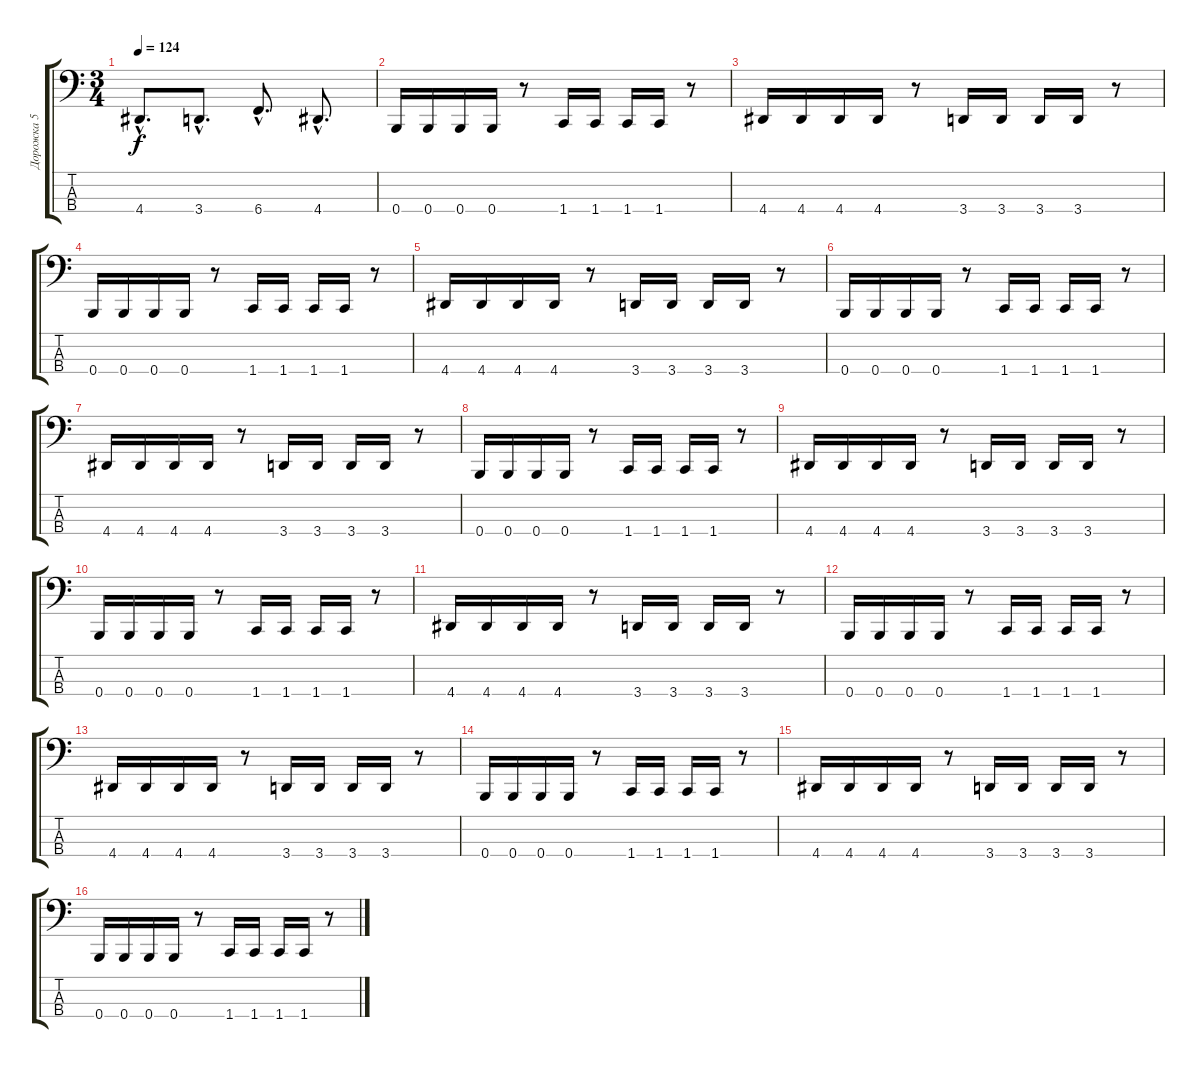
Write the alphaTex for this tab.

\track ("Дорожка 5" "Дорожка 5") {instrument electricbasspick}
\staff {score tabs}
\tuning (E2 B1 Gb1 B0) {hide}
\ts (3 4)
\tempo 124
\clef f4
\ks c
4.4{hac}.8{d dy f} 3.4{hac}.8{d} 6.4{hac}.8{d} 4.4{hac}.8{d} |
0.4.16 0.4.16 0.4.16 0.4.16 r.8 1.4.16 1.4.16 1.4.16 1.4.16 r.8 |
4.4.16 4.4.16 4.4.16 4.4.16 r.8 3.4.16 3.4.16 3.4.16 3.4.16 r.8 |
0.4.16 0.4.16 0.4.16 0.4.16 r.8 1.4.16 1.4.16 1.4.16 1.4.16 r.8 |
4.4.16 4.4.16 4.4.16 4.4.16 r.8 3.4.16 3.4.16 3.4.16 3.4.16 r.8 |
0.4.16 0.4.16 0.4.16 0.4.16 r.8 1.4.16 1.4.16 1.4.16 1.4.16 r.8 |
4.4.16 4.4.16 4.4.16 4.4.16 r.8 3.4.16 3.4.16 3.4.16 3.4.16 r.8 |
0.4.16 0.4.16 0.4.16 0.4.16 r.8 1.4.16 1.4.16 1.4.16 1.4.16 r.8 |
4.4.16 4.4.16 4.4.16 4.4.16 r.8 3.4.16 3.4.16 3.4.16 3.4.16 r.8 |
0.4.16 0.4.16 0.4.16 0.4.16 r.8 1.4.16 1.4.16 1.4.16 1.4.16 r.8 |
4.4.16 4.4.16 4.4.16 4.4.16 r.8 3.4.16 3.4.16 3.4.16 3.4.16 r.8 |
0.4.16 0.4.16 0.4.16 0.4.16 r.8 1.4.16 1.4.16 1.4.16 1.4.16 r.8 |
4.4.16 4.4.16 4.4.16 4.4.16 r.8 3.4.16 3.4.16 3.4.16 3.4.16 r.8 |
0.4.16 0.4.16 0.4.16 0.4.16 r.8 1.4.16 1.4.16 1.4.16 1.4.16 r.8 |
4.4.16 4.4.16 4.4.16 4.4.16 r.8 3.4.16 3.4.16 3.4.16 3.4.16 r.8 |
0.4.16 0.4.16 0.4.16 0.4.16 r.8 1.4.16 1.4.16 1.4.16 1.4.16 r.8
